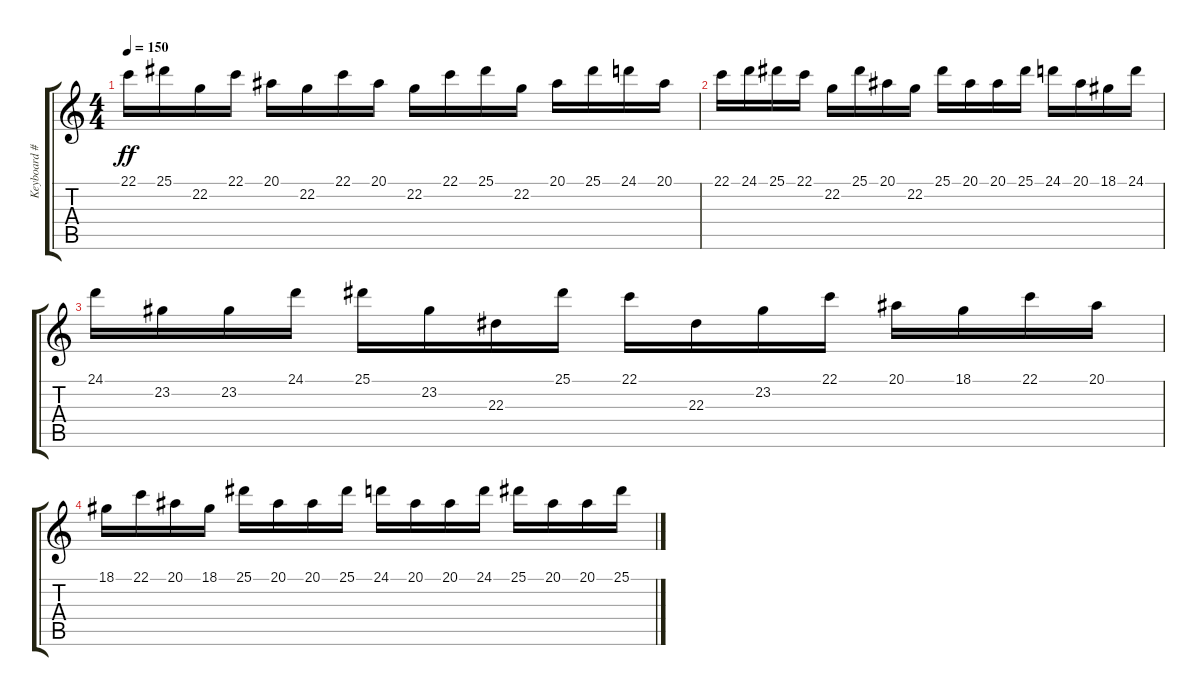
\track ("Keyboard #1" "Keyboard #") {instrument electricgrandpiano}
\staff {score tabs}
\tuning (D4 A3 F3 C3 G2 C2) {hide}
\ts (4 4)
\tempo 150
\clef g2
\ks c
22.1.16{dy ff volume 14} 25.1.16{volume 8} 22.2.16{volume 10} 22.1.16{volume 8} 20.1.16{volume 14} 22.2.16{volume 8} 22.1.16{volume 10} 20.1.16{volume 8} 22.2.16{volume 14} 22.1.16{volume 8} 25.1.16{volume 10} 22.2.16{volume 8} 20.1.16{volume 14} 25.1.16{volume 8} 24.1.16{volume 10} 20.1.16{volume 8} |
22.1.16{volume 14} 24.1.16{volume 8} 25.1.16{volume 10} 22.1.16{volume 8} 22.2.16{volume 14} 25.1.16{volume 8} 20.1.16{volume 10} 22.2.16{volume 8} 25.1.16{volume 14} 20.1.16{volume 8} 20.1.16{volume 10} 25.1.16{volume 8} 24.1.16{volume 14} 20.1.16{volume 8} 18.1.16{volume 10} 24.1.16{volume 8} |
24.1.16{volume 14} 23.2.16{volume 8} 23.2.16{volume 10} 24.1.16{volume 8} 25.1.16{volume 14} 23.2.16{volume 8} 22.3.16{volume 10} 25.1.16{volume 8} 22.1.16{volume 14} 22.3.16{volume 8} 23.2.16{volume 10} 22.1.16{volume 8} 20.1.16{volume 14} 18.1.16{volume 8} 22.1.16{volume 10} 20.1.16{volume 8} |
18.1.16{volume 14} 22.1.16{volume 8} 20.1.16{volume 10} 18.1.16{volume 8} 25.1.16{volume 14} 20.1.16{volume 8} 20.1.16{volume 10} 25.1.16{volume 8} 24.1.16{volume 14} 20.1.16{volume 8} 20.1.16{volume 10} 24.1.16{volume 8} 25.1.16{volume 14} 20.1.16{volume 8} 20.1.16{volume 10} 25.1.16{volume 8}
